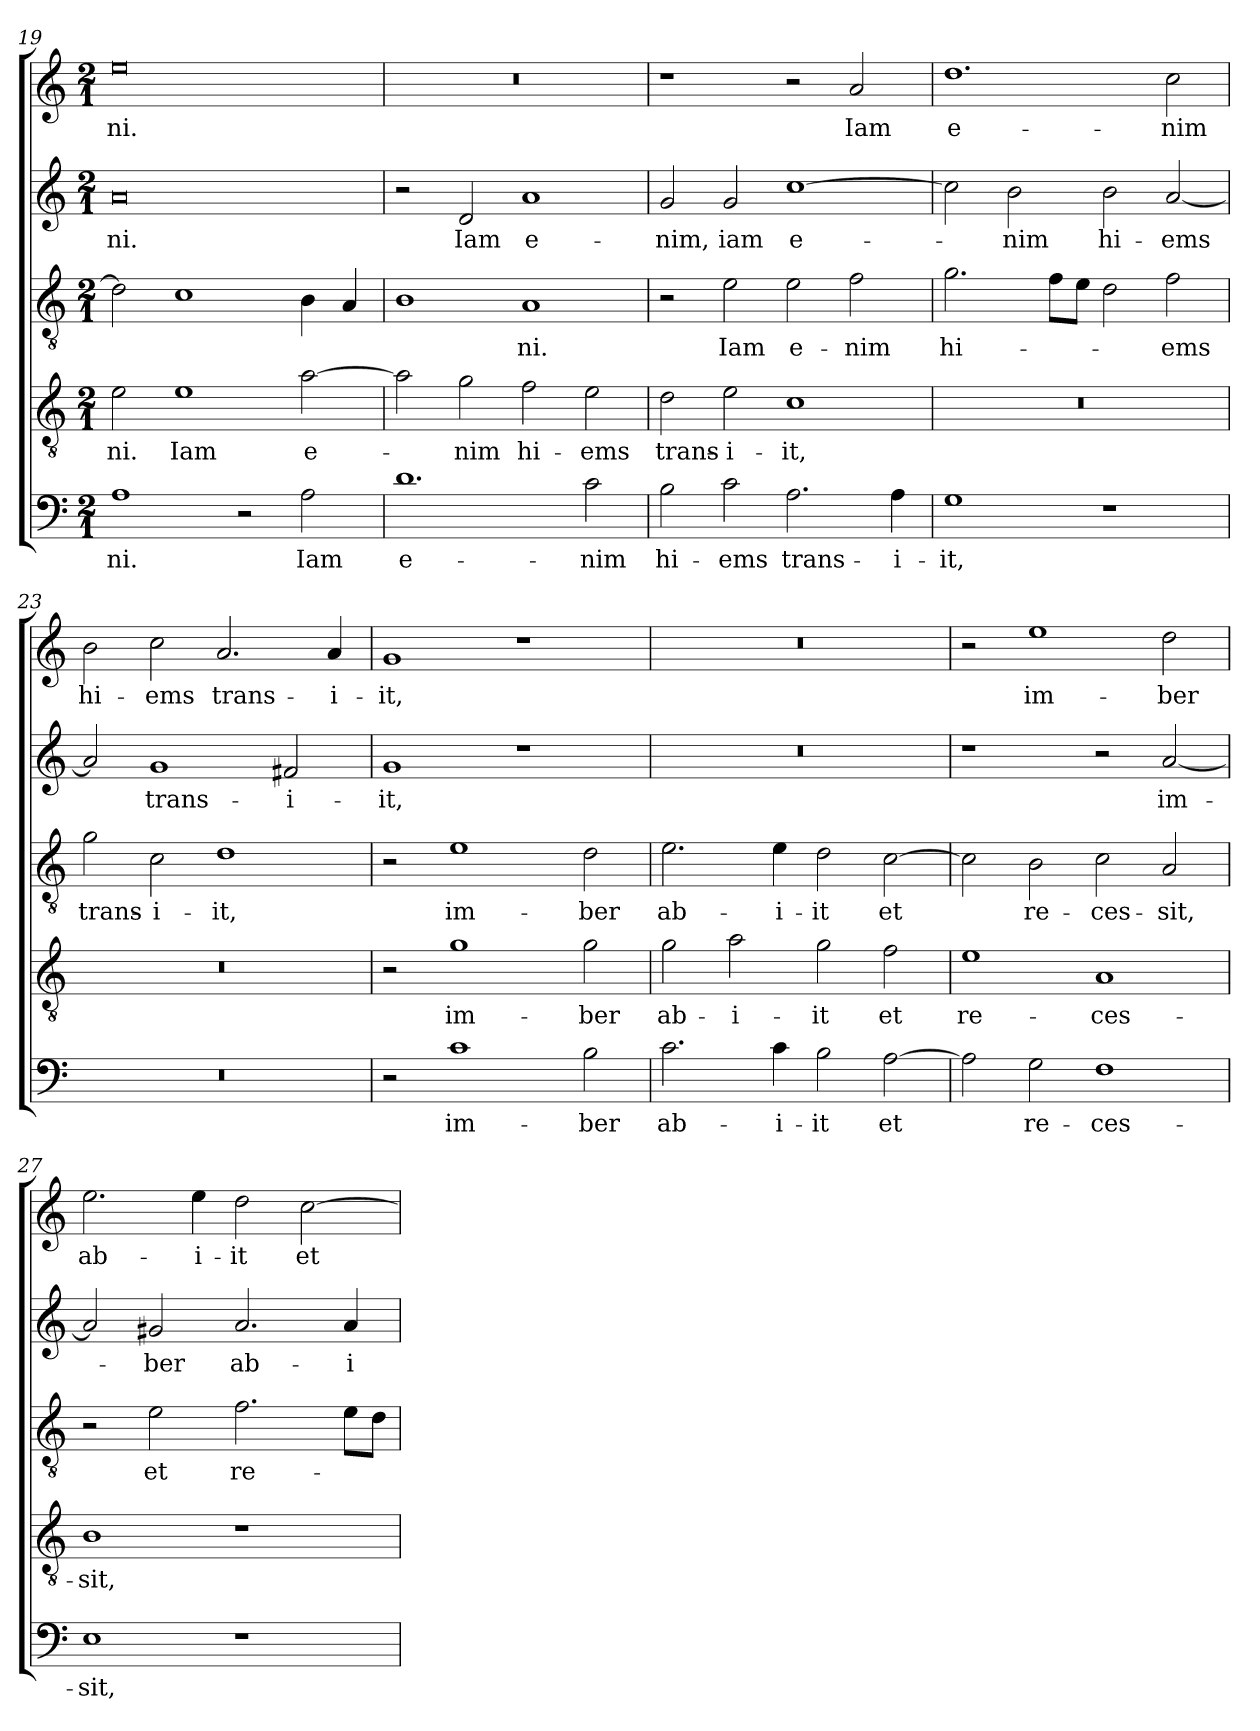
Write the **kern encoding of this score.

**kern	**text	**kern	**text	**kern	**text	**kern	**text	**kern	**text
*part5	*part5	*part4	*part4	*part3	*part3	*part2	*part2	*part1	*part1
*staff5	*staff5	*staff4	*staff4	*staff3	*staff3	*staff2	*staff2	*staff1	*staff1
!!LO:LB:g=z
*clefF4	*	*clefGv2	*	*clefGv2	*	*clefG2	*	*clefG2	*
*k[]	*	*k[]	*	*k[]	*	*k[]	*	*k[]	*
*C:	*	*C:	*	*C:	*	*C:	*	*C:	*
*M2/1	*	*M2/1	*	*M2/1	*	*M2/1	*	*M2/1	*
=19	=19	=19	=19	=19	=19	=19	=19	=19	=19
!	!LO:LY:b	!	!LO:LY:b	!	!	!	!LO:LY:b	!	!LO:LY:b
1A	-ni.	2e\	-ni.	2d\]	.	0a	-ni.	0ee	-ni.
!	!	!	!LO:LY:b	!	!	!	!	!	!
.	.	1e	Iam	1c	.	.	.	.	.
2r	.	.	.	.	.	.	.	.	.
!	!LO:LY:b	!	!LO:LY:b	!	!	!	!	!	!
2A\	Iam	[2a\	e-	4B\	.	.	.	.	.
.	.	.	.	4A/	.	.	.	.	.
=20	=20	=20	=20	=20	=20	=20	=20	=20	=20
!	!LO:LY:b	!	!	!	!	!	!	!	!
1.d	e-	2a\]	.	1B	.	2r	.	0r	.
!	!	!	!LO:LY:b	!	!	!	!LO:LY:b	!	!
.	.	2g\	-nim	.	.	2d/	Iam	.	.
!	!	!	!LO:LY:b	!	!LO:LY:b	!	!LO:LY:b	!	!
.	.	2f\	hi-	1A	-ni.	1a	e-	.	.
!	!LO:LY:b	!	!LO:LY:b	!	!	!	!	!	!
2c\	-nim	2e\	-ems	.	.	.	.	.	.
=21	=21	=21	=21	=21	=21	=21	=21	=21	=21
!	!LO:LY:b	!	!LO:LY:b	!	!	!	!LO:LY:b	!	!
2B\	hi-	2d\	trans-	2r	.	2g/	-nim,	1r	.
!	!LO:LY:b	!	!LO:LY:b	!	!LO:LY:b	!	!LO:LY:b	!	!
2c\	-ems	2e\	-i-	2e\	Iam	2g/	iam	.	.
!	!LO:LY:b	!	!LO:LY:b	!	!LO:LY:b	!	!LO:LY:b	!	!
2.A\	trans-	1c	-it,	2e\	e-	[1cc	e-	2r	.
!	!	!	!	!	!LO:LY:b	!	!	!	!LO:LY:b
.	.	.	.	2f\	-nim	.	.	2a/	Iam
!	!LO:LY:b	!	!	!	!	!	!	!	!
4A\	-i-	.	.	.	.	.	.	.	.
=22	=22	=22	=22	=22	=22	=22	=22	=22	=22
!	!LO:LY:b	!	!	!	!LO:LY:b	!	!	!	!LO:LY:b
1G	-it,	0r	.	2.g\	hi-	2cc\]	.	1.dd	e-
!	!	!	!	!	!	!	!LO:LY:b	!	!
.	.	.	.	.	.	2b\	-nim	.	.
.	.	.	.	8f\L	.	.	.	.	.
.	.	.	.	8e\J	.	.	.	.	.
!	!	!	!	!	!	!	!LO:LY:b	!	!
1r	.	.	.	2d\	.	2b\	hi-	.	.
!	!	!	!	!	!LO:LY:b	!	!LO:LY:b	!	!LO:LY:b
.	.	.	.	2f\	-ems	[2a/	-ems	2cc\	-nim
=23	=23	=23	=23	=23	=23	=23	=23	=23	=23
!	!	!	!	!	!LO:LY:b	!	!	!	!LO:LY:b
0r	.	0r	.	2g\	trans-	2a/]	.	2b\	hi-
!	!	!	!	!	!LO:LY:b	!	!LO:LY:b	!	!LO:LY:b
.	.	.	.	2c\	-i-	1g	trans-	2cc\	-ems
!	!	!	!	!	!LO:LY:b	!	!	!	!LO:LY:b
.	.	.	.	1d	-it,	.	.	2.a/	trans-
!	!	!	!	!	!	!	!LO:LY:b	!	!
.	.	.	.	.	.	2f#X/	-i-	.	.
!	!	!	!	!	!	!	!	!	!LO:LY:b
.	.	.	.	.	.	.	.	4a/	-i-
=24	=24	=24	=24	=24	=24	=24	=24	=24	=24
!	!	!	!	!	!	!	!LO:LY:b	!	!LO:LY:b
2r	.	2r	.	2r	.	1g	-it,	1g	-it,
!	!LO:LY:b	!	!LO:LY:b	!	!LO:LY:b	!	!	!	!
1c	im-	1g	im-	1e	im-	.	.	.	.
.	.	.	.	.	.	1r	.	1r	.
!	!LO:LY:b	!	!LO:LY:b	!	!LO:LY:b	!	!	!	!
2B\	-ber	2g\	-ber	2d\	-ber	.	.	.	.
!!LO:PB:g=z
=25	=25	=25	=25	=25	=25	=25	=25	=25	=25
!	!LO:LY:b	!	!LO:LY:b	!	!LO:LY:b	!	!	!	!
2.c\	ab-	2g\	ab-	2.e\	ab-	0r	.	0r	.
!	!	!	!LO:LY:b	!	!	!	!	!	!
.	.	2a\	-i-	.	.	.	.	.	.
!	!LO:LY:b	!	!	!	!LO:LY:b	!	!	!	!
4c\	-i-	.	.	4e\	-i-	.	.	.	.
!	!LO:LY:b	!	!LO:LY:b	!	!LO:LY:b	!	!	!	!
2B\	-it	2g\	-it	2d\	-it	.	.	.	.
!	!LO:LY:b	!	!LO:LY:b	!	!LO:LY:b	!	!	!	!
[2A\	et	2f\	et	[2c\	et	.	.	.	.
=26	=26	=26	=26	=26	=26	=26	=26	=26	=26
!	!	!	!LO:LY:b	!	!	!	!	!	!
2A\]	.	1e	re-	2c\]	.	1r	.	2r	.
!	!LO:LY:b	!	!	!	!LO:LY:b	!	!	!	!LO:LY:b
2G\	re-	.	.	2B\	re-	.	.	1ee	im-
!	!LO:LY:b	!	!LO:LY:b	!	!LO:LY:b	!	!	!	!
1F	-ces-	1A	-ces-	2c\	-ces-	2r	.	.	.
!	!	!	!	!	!LO:LY:b	!	!LO:LY:b	!	!LO:LY:b
.	.	.	.	2A/	-sit,	[2a/	im-	2dd\	-ber
=27	=27	=27	=27	=27	=27	=27	=27	=27	=27
!	!LO:LY:b	!	!LO:LY:b	!	!	!	!	!	!LO:LY:b
1E	-sit,	1B	-sit,	2r	.	2a/]	.	2.ee\	ab-
!	!	!	!	!	!LO:LY:b	!	!LO:LY:b	!	!
.	.	.	.	2e\	et	2g#X/	-ber	.	.
!	!	!	!	!	!	!	!	!	!LO:LY:b
.	.	.	.	.	.	.	.	4ee\	-i-
!	!	!	!	!	!LO:LY:b	!	!LO:LY:b	!	!LO:LY:b
1r	.	1r	.	2.f\	re-	2.a/	ab-	2dd\	-it
!	!	!	!	!	!	!	!	!	!LO:LY:b
.	.	.	.	.	.	.	.	[2cc\	et
!	!	!	!	!	!	!	!LO:LY:b	!	!
.	.	.	.	8e\L	.	4a/	-i-	.	.
.	.	.	.	8d\J	.	.	.	.	.
=	=	=	=	=	=	=	=	=	=
*-	*-	*-	*-	*-	*-	*-	*-	*-	*-
